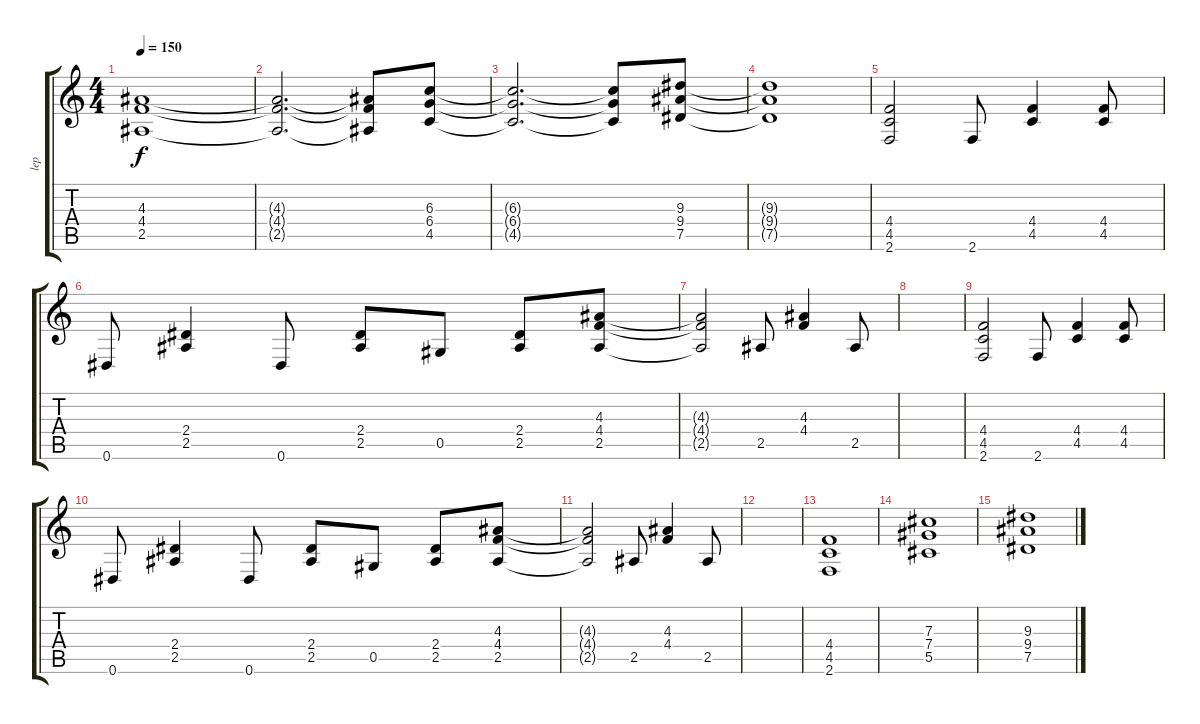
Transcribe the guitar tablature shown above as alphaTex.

\track ("lep" "lep") {instrument overdrivenguitar}
\staff {score tabs}
\tuning (Eb4 Bb3 Gb3 Db3 Ab2 Eb2) {hide}
\ts (4 4)
\tempo 150
\clef g2
\ks c
(4.3 4.4 2.5).1{dy f} |
(4.3{t} 4.4{t} 2.5{t}).2{d} (4.3{t} 4.4{t} 2.5{t}).8 (6.3 6.4 4.5).8 |
(6.3{t} 6.4{t} 4.5{t}).2{d} (6.3{t} 6.4{t} 4.5{t}).8 (9.3 9.4 7.5).8 |
(9.3{t} 9.4{t} 7.5{t}).1 |
(4.4 4.5 2.6).2 2.6.8 (4.4 4.5).4 (4.4 4.5).8 |
0.6.8 (2.4 2.5).4 0.6.8 (2.4 2.5).8 0.5.8 (2.4 2.5).8 (4.3 4.4 2.5).8 |
(4.3{t} 4.4{t} 2.5{t}).2 2.5.8 (4.3 4.4).4 2.5.8 |
|
(4.4 4.5 2.6).2 2.6.8 (4.4 4.5).4 (4.4 4.5).8 |
0.6.8 (2.4 2.5).4 0.6.8 (2.4 2.5).8 0.5.8 (2.4 2.5).8 (4.3 4.4 2.5).8 |
(4.3{t} 4.4{t} 2.5{t}).2 2.5.8 (4.3 4.4).4 2.5.8 |
|
(4.4 4.5 2.6).1 |
(7.3 7.4 5.5).1 |
(9.3 9.4 7.5).1
